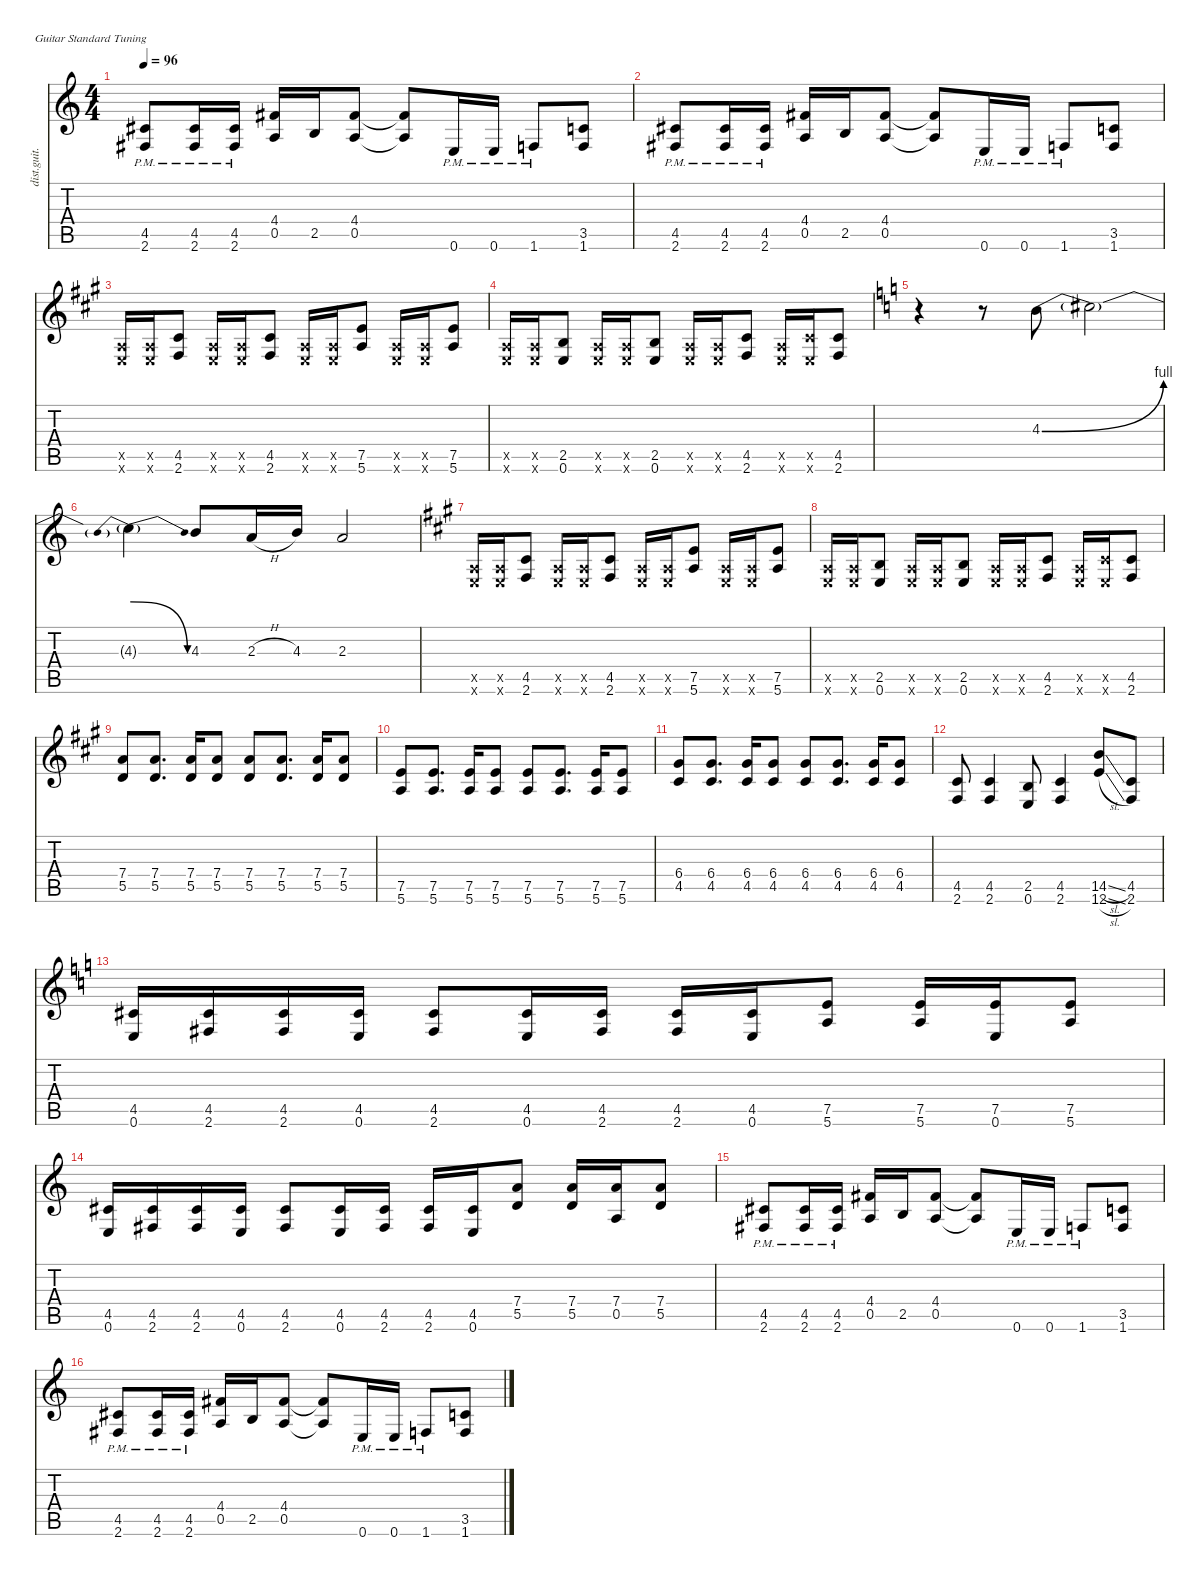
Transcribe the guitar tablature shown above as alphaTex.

\defaultSystemsLayout 4
\hideDynamics
\bracketExtendMode nobrackets
\track ("Track 2" "dist.guit.") {instrument distortionguitar}
\staff {score tabs}
\tuning (E4 B3 G3 D3 A2 E2)
\ts (4 4)
\tempo 96
\clef g2
\ks c
(4.5{pm acc #} 2.6{pm acc #}).8{dy f beam Up} (4.5{pm acc #} 2.6{pm acc #}).16{beam Up} (4.5{pm acc #} 2.6{pm acc #}).16{beam Up} (4.4{acc #} 0.5).16{beam Up} 2.5.16{beam Up} (4.4{acc #} 0.5).8{beam Up} (4.4{t acc #} 0.5{t}).8{beam Up} 0.6{pm}.16{beam Up} 0.6{pm}.16{beam Up} 1.6{pm}.8{beam Up} (3.5 1.6).8{beam Up} |
(4.5{pm acc #} 2.6{pm acc #}).8{beam Up} (4.5{pm acc #} 2.6{pm acc #}).16{beam Up} (4.5{pm acc #} 2.6{pm acc #}).16{beam Up} (4.4{acc #} 0.5).16{beam Up} 2.5.16{beam Up} (4.4{acc #} 0.5).8{beam Up} (4.4{t acc #} 0.5{t}).8{beam Up} 0.6{pm}.16{beam Up} 0.6{pm}.16{beam Up} 1.6{pm}.8{beam Up} (3.5 1.6).8{beam Up} |
\ks a
(0.5{x acc forcenatural} 0.6{x acc forcenatural}).16{beam Up} (0.5{x acc forcenatural} 0.6{x acc forcenatural}).16{beam Up} (4.5{acc #} 2.6{acc #}).8{beam Up} (0.5{x acc forcenatural} 0.6{x acc forcenatural}).16{beam Up} (0.5{x acc forcenatural} 0.6{x acc forcenatural}).16{beam Up} (4.5{acc #} 2.6{acc #}).8{beam Up} (0.5{x acc forcenatural} 0.6{x acc forcenatural}).16{beam Up} (0.5{x acc forcenatural} 0.6{x acc forcenatural}).16{beam Up} (7.5{acc forcenatural} 5.6{acc forcenatural}).8{beam Up} (0.5{x acc forcenatural} 0.6{x acc forcenatural}).16{beam Up} (0.5{x acc forcenatural} 0.6{x acc forcenatural}).16{beam Up} (7.5{acc forcenatural} 5.6{acc forcenatural}).8{beam Up} |
(0.5{x acc forcenatural} 0.6{x acc forcenatural}).16{beam Up} (0.5{x acc forcenatural} 0.6{x acc forcenatural}).16{beam Up} (2.5{acc forcenatural} 0.6{acc forcenatural}).8{beam Up} (0.5{x acc forcenatural} 0.6{x acc forcenatural}).16{beam Up} (0.5{x acc forcenatural} 0.6{x acc forcenatural}).16{beam Up} (2.5{acc forcenatural} 0.6{acc forcenatural}).8{beam Up} (0.5{x acc forcenatural} 0.6{x acc forcenatural}).16{beam Up} (0.5{x acc forcenatural} 0.6{x acc forcenatural}).16{beam Up} (4.5{acc #} 2.6{acc #}).8{beam Up} (0.5{x acc forcenatural} 0.6{x acc forcenatural}).16{beam Up} (4.5{x acc #} 0.6{x acc forcenatural}).16{beam Up} (4.5{acc #} 2.6{acc #}).8{beam Up} |
\ks c
r.4{beam Down} r.8{beam Down} 4.3{be (bend 0 0 60 4)}.8{beam Down} 4.3{t}.2{beam Down} |
4.3{be (prebendrelease 0 4 60 0) t}.4{beam Down} 4.3.8{beam Up} 2.3{h}.16{beam Up} 4.3.16{beam Up} 2.3.2{beam Up} |
\ks a
(0.5{x acc forcenatural} 0.6{x acc forcenatural}).16{beam Up} (0.5{x acc forcenatural} 0.6{x acc forcenatural}).16{beam Up} (4.5{acc #} 2.6{acc #}).8{beam Up} (0.5{x acc forcenatural} 0.6{x acc forcenatural}).16{beam Up} (0.5{x acc forcenatural} 0.6{x acc forcenatural}).16{beam Up} (4.5{acc #} 2.6{acc #}).8{beam Up} (0.5{x acc forcenatural} 0.6{x acc forcenatural}).16{beam Up} (0.5{x acc forcenatural} 0.6{x acc forcenatural}).16{beam Up} (7.5{acc forcenatural} 5.6{acc forcenatural}).8{beam Up} (0.5{x acc forcenatural} 0.6{x acc forcenatural}).16{beam Up} (0.5{x acc forcenatural} 0.6{x acc forcenatural}).16{beam Up} (7.5{acc forcenatural} 5.6{acc forcenatural}).8{beam Up} |
(0.5{x acc forcenatural} 0.6{x acc forcenatural}).16{beam Up} (0.5{x acc forcenatural} 0.6{x acc forcenatural}).16{beam Up} (2.5{acc forcenatural} 0.6{acc forcenatural}).8{beam Up} (0.5{x acc forcenatural} 0.6{x acc forcenatural}).16{beam Up} (0.5{x acc forcenatural} 0.6{x acc forcenatural}).16{beam Up} (2.5{acc forcenatural} 0.6{acc forcenatural}).8{beam Up} (0.5{x acc forcenatural} 0.6{x acc forcenatural}).16{beam Up} (0.5{x acc forcenatural} 0.6{x acc forcenatural}).16{beam Up} (4.5{acc #} 2.6{acc #}).8{beam Up} (0.5{x acc forcenatural} 0.6{x acc forcenatural}).16{beam Up} (4.5{x acc #} 0.6{x acc forcenatural}).16{beam Up} (4.5{acc #} 2.6{acc #}).8{beam Up} |
(7.4{acc forcenatural} 5.5{acc forcenatural}).8{beam Up} (7.4{acc forcenatural} 5.5{acc forcenatural}).8{d beam Up} (7.4{acc forcenatural} 5.5{acc forcenatural}).16{beam Up} (7.4{acc forcenatural} 5.5{acc forcenatural}).8{beam Up} (7.4{acc forcenatural} 5.5{acc forcenatural}).8{beam Up} (7.4{acc forcenatural} 5.5{acc forcenatural}).8{d beam Up} (7.4{acc forcenatural} 5.5{acc forcenatural}).16{beam Up} (7.4{acc forcenatural} 5.5{acc forcenatural}).8{beam Up} |
(7.5{acc forcenatural} 5.6{acc forcenatural}).8{beam Up} (7.5{acc forcenatural} 5.6{acc forcenatural}).8{d beam Up} (7.5{acc forcenatural} 5.6{acc forcenatural}).16{beam Up} (7.5{acc forcenatural} 5.6{acc forcenatural}).8{beam Up} (7.5{acc forcenatural} 5.6{acc forcenatural}).8{beam Up} (7.5{acc forcenatural} 5.6{acc forcenatural}).8{d beam Up} (7.5{acc forcenatural} 5.6{acc forcenatural}).16{beam Up} (7.5{acc forcenatural} 5.6{acc forcenatural}).8{beam Up} |
(6.4{acc #} 4.5{acc #}).8{beam Up} (6.4{acc #} 4.5{acc #}).8{d beam Up} (6.4{acc #} 4.5{acc #}).16{beam Up} (6.4{acc #} 4.5{acc #}).8{beam Up} (6.4{acc #} 4.5{acc #}).8{beam Up} (6.4{acc #} 4.5{acc #}).8{d beam Up} (6.4{acc #} 4.5{acc #}).16{beam Up} (6.4{acc #} 4.5{acc #}).8{beam Up} |
(4.5{acc #} 2.6{acc #}).8{beam Up} (4.5{acc #} 2.6{acc #}).4{beam Up} (2.5{acc forcenatural} 0.6{acc forcenatural}).8{beam Up} (4.5{acc #} 2.6{acc #}).4{beam Up} (14.5{sl acc forcenatural} 12.6{sl acc forcenatural}).8{beam Up} (4.5{acc #} 2.6{acc #}).8{beam Up} |
\ks c
(4.5{acc #} 0.6).16{beam Up} (4.5{acc #} 2.6{acc #}).16{beam Up} (4.5{acc #} 2.6{acc #}).16{beam Up} (4.5{acc #} 0.6).16{beam Up} (4.5{acc #} 2.6{acc #}).8{beam Up} (4.5{acc #} 0.6).16{beam Up} (4.5{acc #} 2.6{acc #}).16{beam Up} (4.5{acc #} 2.6{acc #}).16{beam Up} (4.5{acc #} 0.6).16{beam Up} (7.5 5.6).8{beam Up} (7.5 5.6).16{beam Up} (7.5 0.6).16{beam Up} (7.5 5.6).8{beam Up} |
(4.5{acc #} 0.6).16{beam Up} (4.5{acc #} 2.6{acc #}).16{beam Up} (4.5{acc #} 2.6{acc #}).16{beam Up} (4.5{acc #} 0.6).16{beam Up} (4.5{acc #} 2.6{acc #}).8{beam Up} (4.5{acc #} 0.6).16{beam Up} (4.5{acc #} 2.6{acc #}).16{beam Up} (4.5{acc #} 2.6{acc #}).16{beam Up} (4.5{acc #} 0.6).16{beam Up} (7.4 5.5).8{beam Up} (7.4 5.5).16{beam Up} (7.4 0.5).16{beam Up} (7.4 5.5).8{beam Up} |
(4.5{pm acc #} 2.6{pm acc #}).8{beam Up} (4.5{pm acc #} 2.6{pm acc #}).16{beam Up} (4.5{pm acc #} 2.6{pm acc #}).16{beam Up} (4.4{acc #} 0.5).16{beam Up} 2.5.16{beam Up} (4.4{acc #} 0.5).8{beam Up} (4.4{t acc #} 0.5{t}).8{beam Up} 0.6{pm}.16{beam Up} 0.6{pm}.16{beam Up} 1.6{pm}.8{beam Up} (3.5 1.6).8{beam Up} |
(4.5{pm acc #} 2.6{pm acc #}).8{beam Up} (4.5{pm acc #} 2.6{pm acc #}).16{beam Up} (4.5{pm acc #} 2.6{pm acc #}).16{beam Up} (4.4{acc #} 0.5).16{beam Up} 2.5.16{beam Up} (4.4{acc #} 0.5).8{beam Up} (4.4{t acc #} 0.5{t}).8{beam Up} 0.6{pm}.16{beam Up} 0.6{pm}.16{beam Up} 1.6{pm}.8{beam Up} (3.5 1.6).8{beam Up}
